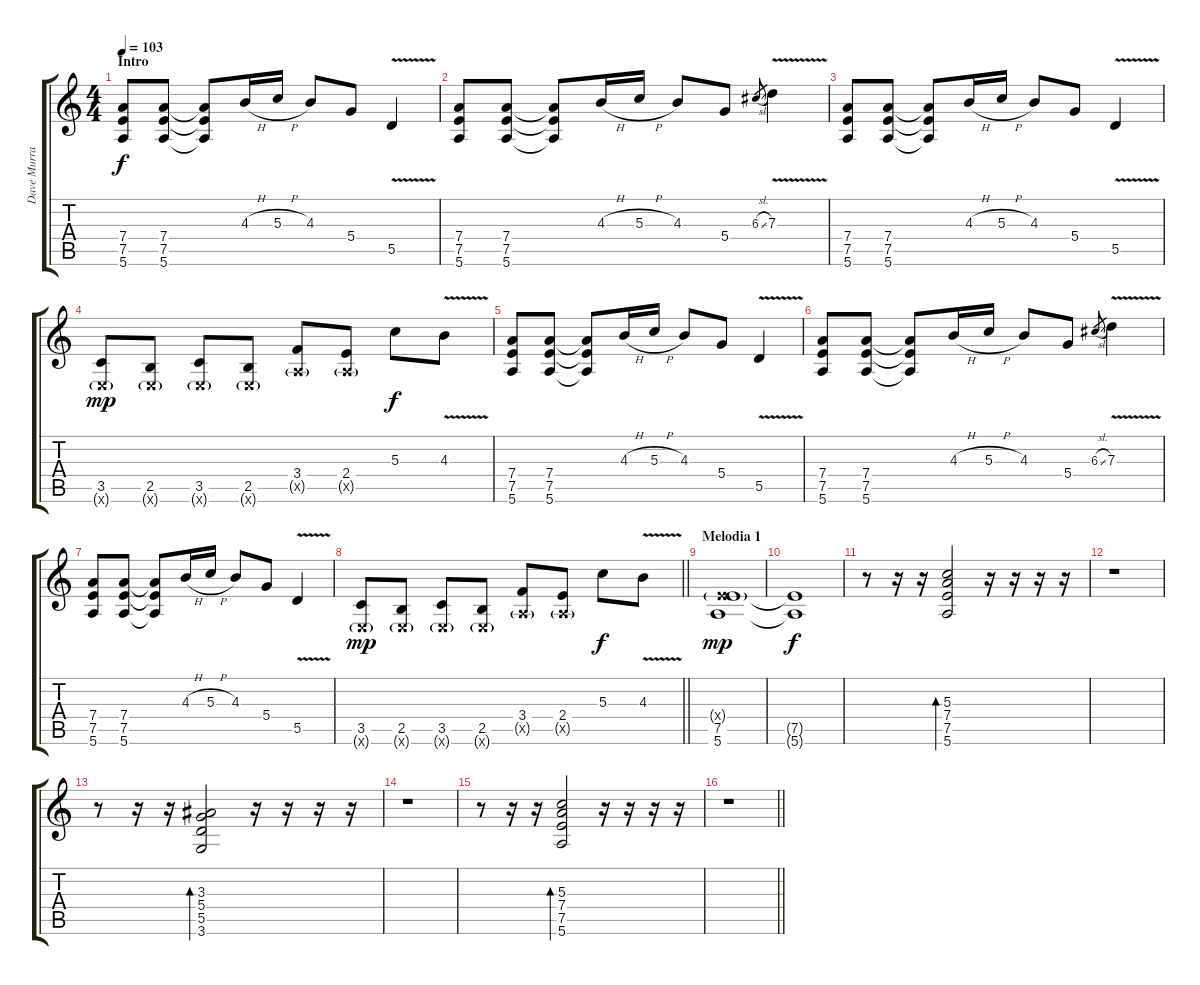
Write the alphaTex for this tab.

\track ("Dave Murray" "Dave Murra") {instrument distortionguitar}
\staff {score tabs}
\tuning (E4 B3 G3 D3 A2 E2) {hide}
\ts (4 4)
\section ("" "Intro")
\tempo 103
\clef g2
\ks c
(7.4 7.5 5.6).8{dy f instrument distortionguitar} (7.4 7.5 5.6).8 (7.4{t} 7.5{t} 5.6{t}).8 4.3{h}.16 5.3{h}.16 4.3.8 5.4.8 5.5{v}.4 |
(7.4 7.5 5.6).8 (7.4 7.5 5.6).8 (7.4{t} 7.5{t} 5.6{t}).8 4.3{h}.16 5.3{h}.16 4.3.8 5.4.8 6.3{sl}.8{gr} 7.3{v}.4 |
(7.4 7.5 5.6).8 (7.4 7.5 5.6).8 (7.4{t} 7.5{t} 5.6{t}).8 4.3{h}.16 5.3{h}.16 4.3.8 5.4.8 5.5{v}.4 |
(3.5 0.6{g x}).8{dy mp} (2.5 0.6{g x}).8 (3.5 0.6{g x}).8 (2.5 0.6{g x}).8 (3.4 0.5{g x}).8 (2.4 0.5{g x}).8 5.3.8{dy f} 4.3{v}.8 |
(7.4 7.5 5.6).8 (7.4 7.5 5.6).8 (7.4{t} 7.5{t} 5.6{t}).8 4.3{h}.16 5.3{h}.16 4.3.8 5.4.8 5.5{v}.4 |
(7.4 7.5 5.6).8 (7.4 7.5 5.6).8 (7.4{t} 7.5{t} 5.6{t}).8 4.3{h}.16 5.3{h}.16 4.3.8 5.4.8 6.3{sl}.8{gr} 7.3{v}.4 |
(7.4 7.5 5.6).8 (7.4 7.5 5.6).8 (7.4{t} 7.5{t} 5.6{t}).8 4.3{h}.16 5.3{h}.16 4.3.8 5.4.8 5.5{v}.4 |
\barLineRight lightlight
(3.5 0.6{g x}).8{dy mp} (2.5 0.6{g x}).8 (3.5 0.6{g x}).8 (2.5 0.6{g x}).8 (3.4 0.5{g x}).8 (2.4 0.5{g x}).8 5.3.8{dy f} 4.3{v}.8 |
\section ("" "Melodia 1")
(2.4{g x} 7.5 5.6).1{dy mp} |
(7.5{t} 5.6{t}).1{dy f volume 9} |
r.8{volume 7 instrument electricguitarclean} r.16 r.16 (5.3 7.4 7.5 5.6).2{bd 240} r.16 r.16 r.16 r.16 |
r.1 |
r.8 r.16 r.16 (3.3 5.4 5.5 3.6).2{bd 240} r.16 r.16 r.16 r.16 |
r.1 |
r.8{volume 7 instrument electricguitarclean} r.16 r.16 (5.3 7.4 7.5 5.6).2{bd 240} r.16 r.16 r.16 r.16 |
\barLineRight lightlight
r.1
